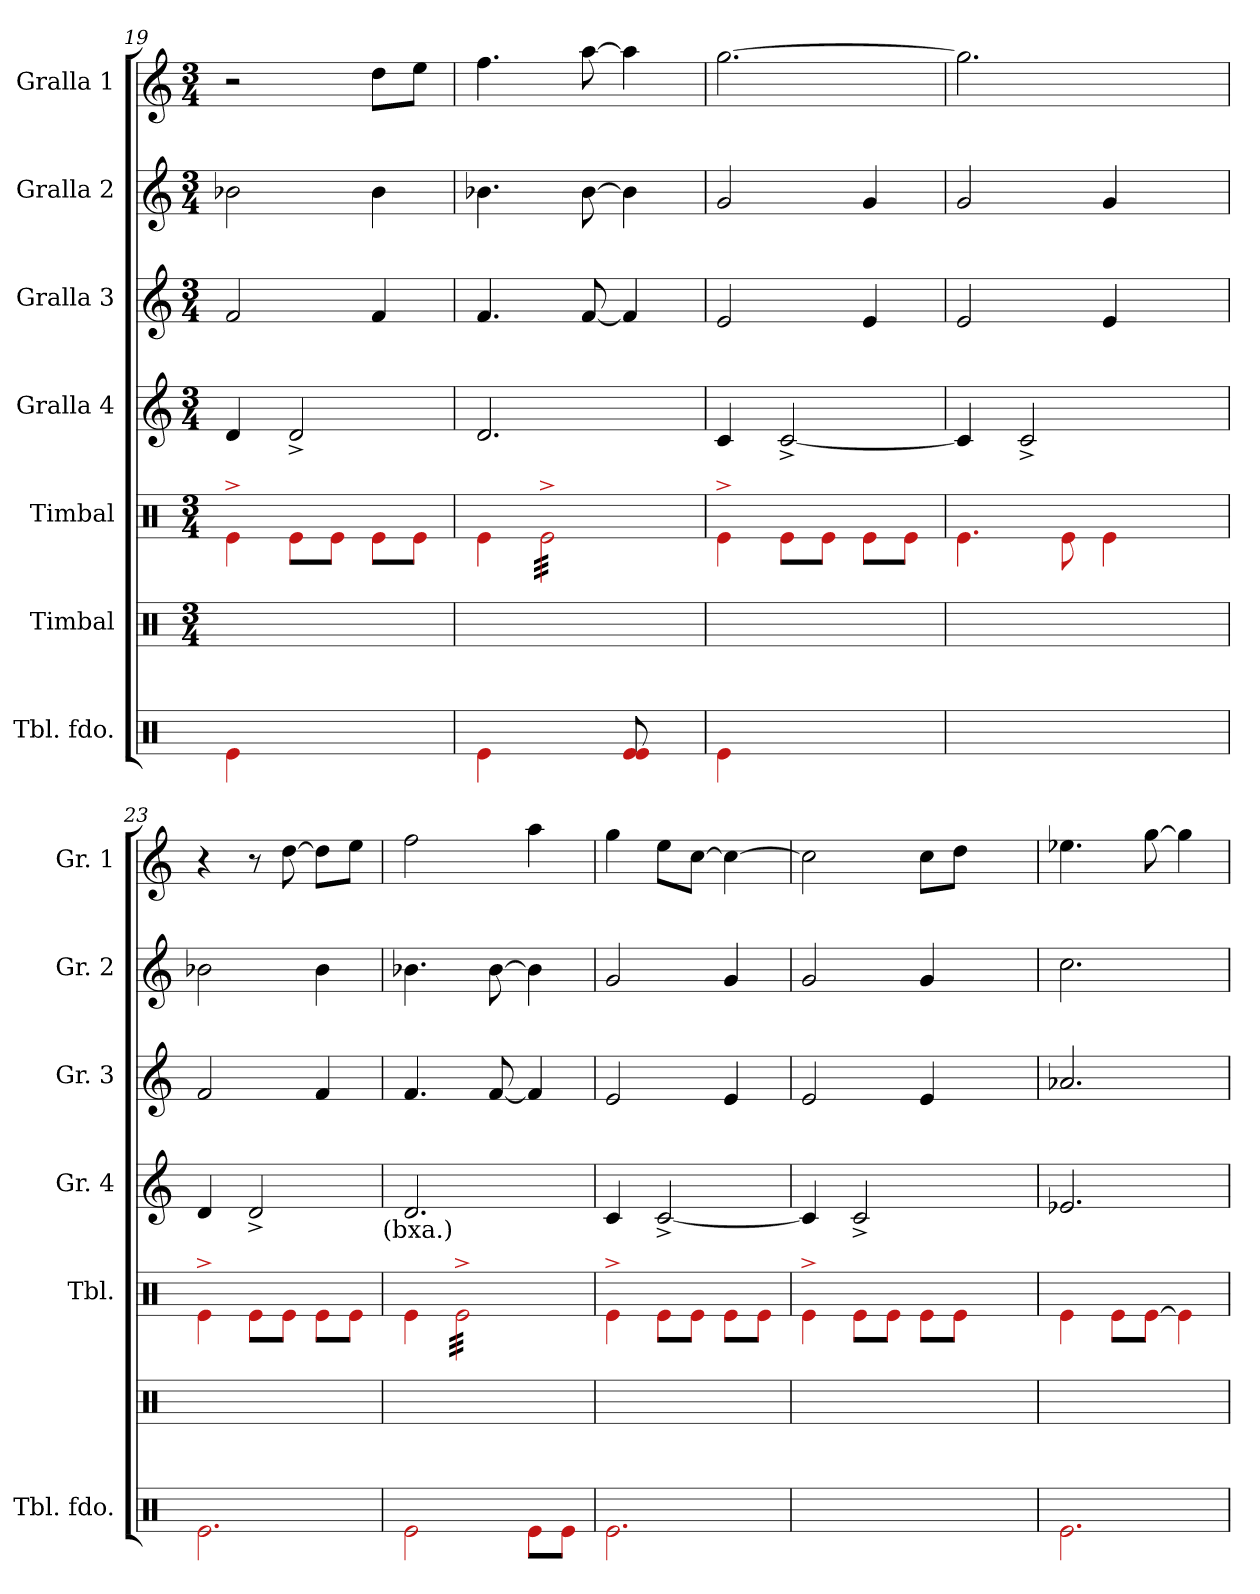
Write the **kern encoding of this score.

**kern	**kern	**kern	**kern	**kern	**kern	**kern
*part7	*part6	*part5	*part4	*part3	*part2	*part1
*staff7	*staff6	*staff5	*staff4	*staff3	*staff2	*staff1
*I"Tbl. fdo.	*I"Timbal	*I"Timbal	*I"Gralla 4	*I"Gralla 3	*I"Gralla 2	*I"Gralla 1
*I'Tbl. fdo.	*	*I'Tbl.	*I'Gr. 4	*I'Gr. 3	*I'Gr. 2	*I'Gr. 1
*clefX	*clefX	*clefX	*clefG2	*clefG2	*clefG2	*clefG2
*k[]	*k[]	*k[]	*k[]	*k[]	*k[]	*k[]
*	*M3/4	*M3/4	*M3/4	*M3/4	*M3/4	*M3/4
=19	=19	=19	=19	=19	=19	=19
4e\	2.ryy	4e^\	4d/	2f/	2b-X\	2r
2ryy	.	8e\L	2d^/	.	.	.
.	.	8e\J	.	.	.	.
.	.	8e\L	.	4f/	4b-\	8dd\L
.	.	8e\J	.	.	.	8ee\J
=20	=20	=20	=20	=20	=20	=20
4e\	2.ryy	4e\	2.d/	4.f/	4.b-X\	4.ff\
*	*	*tremolo	*	*	*	*
4ryy	.	32e^\LLL	.	.	.	.
.	.	32e^\	.	.	.	.
.	.	32e^\	.	.	.	.
.	.	32e^\	.	.	.	.
.	.	32e^\	.	[8f/	[8b-\	[8aa\
.	.	32e^\	.	.	.	.
.	.	32e^\	.	.	.	.
.	.	32e^\	.	.	.	.
8e/ 8e/	.	32e^\	.	4f/]	4b-\]	4aa\]
.	.	32e^\	.	.	.	.
.	.	32e^\	.	.	.	.
.	.	32e^\	.	.	.	.
8ryy	.	32e^\	.	.	.	.
.	.	32e^\	.	.	.	.
.	.	32e^\	.	.	.	.
.	.	32e^\JJJ	.	.	.	.
*	*	*Xtremolo	*	*	*	*
=21	=21	=21	=21	=21	=21	=21
4e\	2.ryy	4e^\	4c/	2e/	2g/	[2.gg\
2ryy	.	8e\L	[2c^/	.	.	.
.	.	8e\J	.	.	.	.
.	.	8e\L	.	4e/	4g/	.
.	.	8e\J	.	.	.	.
=22	=22	=22	=22	=22	=22	=22
1ryy	2.ryy	4.e\	4c/]	2e/	2g/	2.gg\]
.	.	.	2c^/	.	.	.
.	.	8e\	.	.	.	.
.	.	4e\	.	4e/	4g/	.
.	4ryy	4ryy	4ryy	4ryy	4ryy	4ryy
!!LO:LB:g=z
=23	=23	=23	=23	=23	=23	=23
2.e\	2.ryy	4e^\	4d/	2f/	2b-X\	4r
.	.	8e\L	2d^/	.	.	8r
.	.	8e\J	.	.	.	[8dd\
.	.	8e\L	.	4f/	4b-\	8dd\L]
.	.	8e\J	.	.	.	8ee\J
!	!	!	!LO:TX:b:t=(bxa.)	!	!	!
=24	=24	=24	=24	=24	=24	=24
2e\	2.ryy	4e\	2.d/	4.f/	4.b-X\	2ff\
*	*	*tremolo	*	*	*	*
.	.	32e^\LLL	.	.	.	.
.	.	32e^\	.	.	.	.
.	.	32e^\	.	.	.	.
.	.	32e^\	.	.	.	.
.	.	32e^\	.	[8f/	[8b-\	.
.	.	32e^\	.	.	.	.
.	.	32e^\	.	.	.	.
.	.	32e^\	.	.	.	.
8e\L	.	32e^\	.	4f/]	4b-\]	4aa\
.	.	32e^\	.	.	.	.
.	.	32e^\	.	.	.	.
.	.	32e^\	.	.	.	.
8e\J	.	32e^\	.	.	.	.
.	.	32e^\	.	.	.	.
.	.	32e^\	.	.	.	.
.	.	32e^\JJJ	.	.	.	.
*	*	*Xtremolo	*	*	*	*
=25	=25	=25	=25	=25	=25	=25
2.e\	2.ryy	4e^\	4c/	2e/	2g/	4gg\
.	.	8e\L	[2c^/	.	.	8ee\L
.	.	8e\J	.	.	.	[8cc\J
.	.	8e\L	.	4e/	4g/	4cc\_
.	.	8e\J	.	.	.	.
=26	=26	=26	=26	=26	=26	=26
1ryy	2.ryy	4e^\	4c/]	2e/	2g/	2cc\]
.	.	8e\L	2c^/	.	.	.
.	.	8e\J	.	.	.	.
.	.	8e\L	.	4e/	4g/	8cc\L
.	.	8e\J	.	.	.	8dd\J
.	4ryy	4ryy	4ryy	4ryy	4ryy	4ryy
=27	=27	=27	=27	=27	=27	=27
2.e\	2.ryy	4e\	2.e-X/	2.a-X/	2.cc\	4.ee-X\
.	.	8e\L	.	.	.	.
.	.	[8e\J	.	.	.	[8gg\
.	.	4e\]	.	.	.	4gg\]
=	=	=	=	=	=	=
*-	*-	*-	*-	*-	*-	*-
